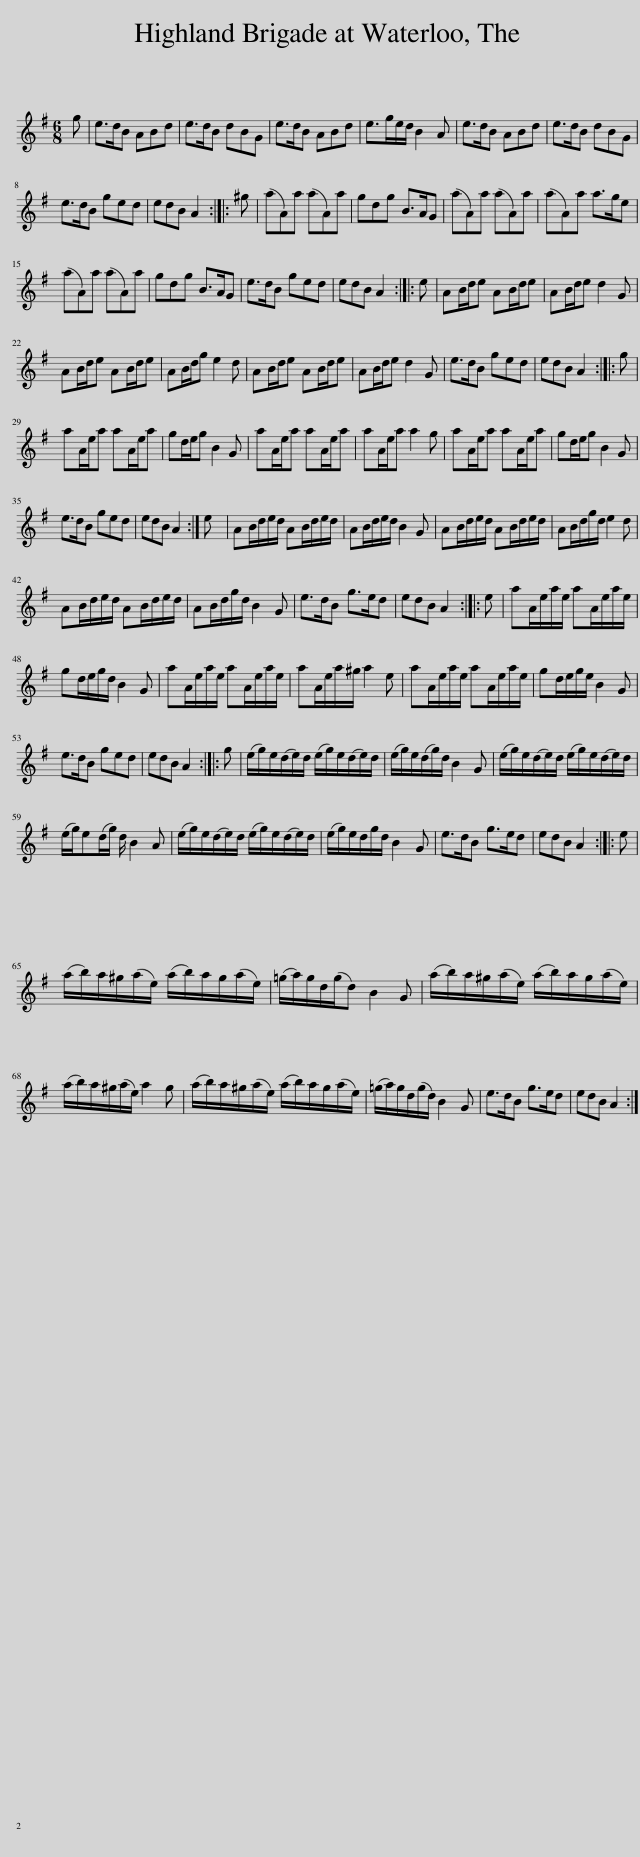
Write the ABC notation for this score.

X:1
L:1/8
M:6/8
I:linebreak $
K:G
V:1 treble
V:1
 g | e>dB ABd | e>dB dBG | e>dB ABd | e>ge/d/ B2 A | %5
 e>dB ABd | e>dB dBG |$ e>dB ged | edB A2 :: ^g | %10
 (aA)a (aA)a | gdg B>AG | (aA)a (aA)a | (aA)a a>ge |$ (aA)a (aA)a | %15
 gdg B>AG | e>dB ged | edB A2 :: e | AB/d/e AB/d/e | %20
 AB/d/e d2 G |$ AB/d/e AB/d/e | AB/d/g e2 d | AB/d/e AB/d/e | AB/d/e d2 G | %25
 e>dB ged | edB A2 :: g |$ aA/e/a aA/e/a | gd/e/g B2 G | %30
 aA/e/a aA/e/a | aA/e/a a2 g | aA/e/a aA/e/a | gd/e/g B2 G |$ e>dB ged | %35
 edB A2 :| e | AB/d/e/d/ AB/d/e/d/ | AB/d/e/d/ B2 G | AB/d/e/d/ AB/d/e/d/ | %40
 AB/d/g/d/ e2 d |$ AB/d/e/d/ AB/d/e/d/ | AB/d/g/d/ B2 G | e>dB g>ed | edB A2 :: %45
 e | aA/e/a/e/ aA/e/a/e/ |$ gd/e/g/d/ B2 G | aA/e/a/e/ aA/e/a/e/ | aA/e/a/^g/ a2 e | %50
 aA/e/a/e/ aA/e/a/e/ | gd/e/g/e/ B2 G |$ e>dB ged | edB A2 :: g | %55
 (e/g/)e/(d/e/)d/ (e/g/)e/(d/e/)d/ | (e/g/)e/(d/g/)d/ B2 G | (e/g/)e/(d/e/)d/ (e/g/)e/(d/e/)d/ |$ (e/g/)e(d/g/) d/ B2 A | (e/g/)e/(d/e/)d/ (e/g/)e/(d/e/)d/ | %60
 (e/g/)e/d/g/d/ B2 G | e>dB g>ed | edB A2 :: e |$ (a/b/)a/^g/(a/e/) (a/b/)a/g/(a/e/) | %65
 (=g/a/)g/d/(g/d) B2 G | (a/b/)a/^g/(a/e/) (a/b/)a/g/(a/e/) |$ (a/b/)a/^g/(a/e/) a2 g | (a/b/)a/^g/(a/e/) (a/b/)a/g/(a/e/) | (=g/a/)g/d/(g/d/) B2 G | %70
 e>dB g>ed | edB A2 :| %72
